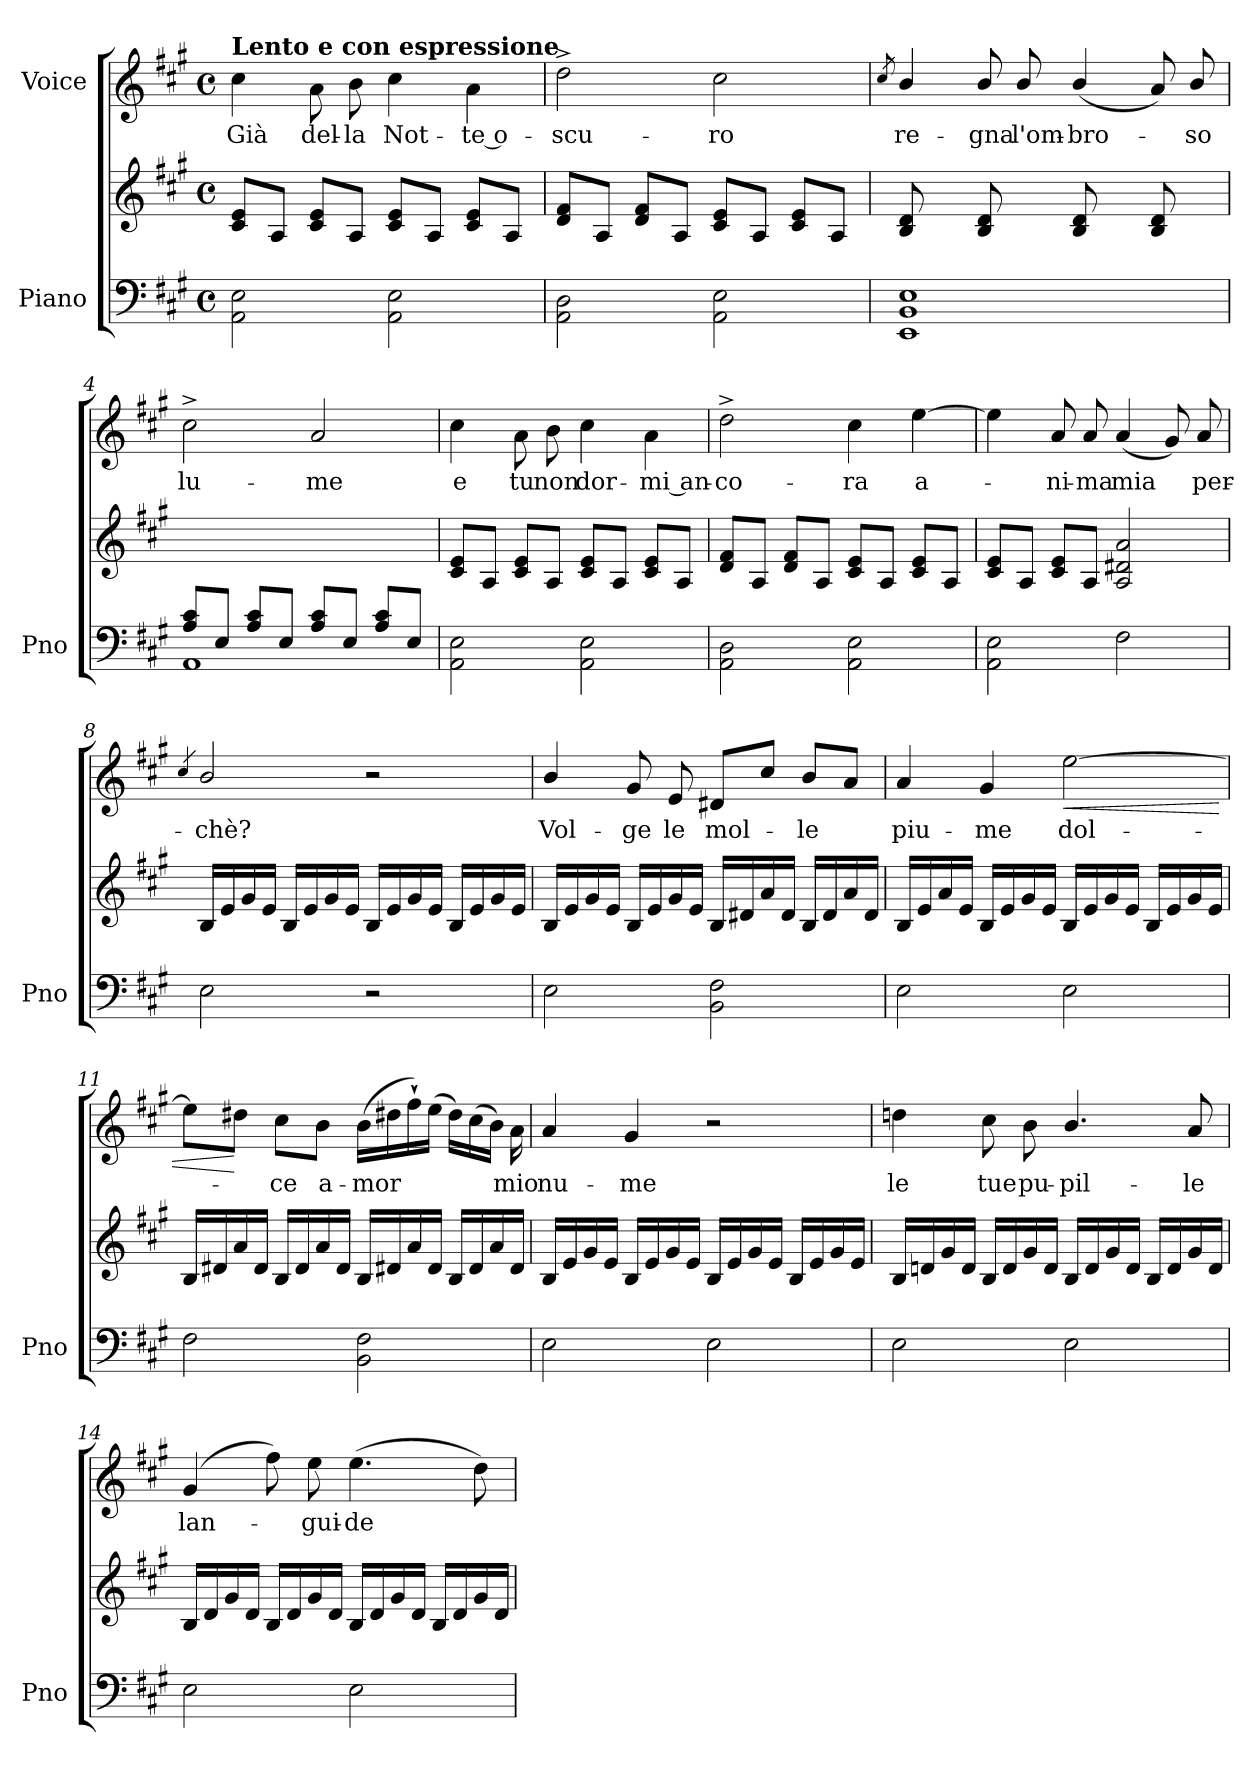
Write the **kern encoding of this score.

**kern	**kern	**kern	**text	**dynam
*part2	*part2	*part1	*part1	*part1
*staff3	*staff2	*staff1	*staff1	*staff1
*I"Piano	*	*I"Voice	*	*
*I'Pno	*	*	*	*
*clefF4	*clefG2	*clefG2	*	*
*k[f#c#g#]	*k[f#c#g#]	*k[f#c#g#]	*	*
*M4/4	*M4/4	*M4/4	*	*
*met(c)	*met(c)	*met(c)	*	*
=1	=1	=1	=1	=1
!	!	!LO:TX:a:B:t=Lento e con espressione	!	!
!	!	!	!LO:LY:b	!
2AA\ 2E\	8c#/ 8e/L	4cc#\	Già	.
.	8A/J	.	.	.
!	!	!	!LO:LY:b	!
.	8c#/ 8e/L	8a\	del-	.
!	!	!	!LO:LY:b	!
.	8A/J	8b\	-la	.
!	!	!	!LO:LY:b	!
2AA\ 2E\	8c#/ 8e/L	4cc#\	Not-	.
.	8A/J	.	.	.
!	!	!	!LO:LY:b	!
.	8c#/ 8e/L	4a\	-te o-	.
.	8A/J	.	.	.
=2	=2	=2	=2	=2
!	!	!	!LO:LY:b	!
2AA\ 2D\	8d/ 8f#/L	2dd^\	-scu-	.
.	8A/J	.	.	.
.	8d/ 8f#/L	.	.	.
.	8A/J	.	.	.
!	!	!	!LO:LY:b	!
2AA\ 2E\	8c#/ 8e/L	2cc#\	-ro	.
.	8A/J	.	.	.
.	8c#/ 8e/L	.	.	.
.	8A/J	.	.	.
=3	=3	=3	=3	=3
.	.	8qcc#/	.	.
*^	*	*	*	*
!	!	!	!	!LO:LY:b	!
8ryy	1EE 1BB 1E	8B/ 8d/L	4b/	re-	.
8E/J	.	8ryy	.	.	.
!	!	!	!	!LO:LY:b	!
8ryy	.	8B/ 8d/L	8b/	-gna	.
!	!	!	!	!LO:LY:b	!
8E/J	.	8ryy	8b/	l'om-	.
!	!	!	!	!LO:LY:b	!
8ryy	.	8B/ 8d/L	(4b/	-bro-	.
8E/J	.	8ryy	.	.	.
8ryy	.	8B/ 8d/L	8a/)	.	.
!	!	!	!	!LO:LY:b	!
8E/J	.	8ryy	8b/	-so	.
!!LO:LB:g=z
=4	=4	=4	=4	=4	=4
!	!	!	!	!LO:LY:b	!
8A/ 8c#/L	1AA	1ryy	2cc#^\	lu-	.
8E/J	.	.	.	.	.
8A/ 8c#/L	.	.	.	.	.
8E/J	.	.	.	.	.
!	!	!	!	!LO:LY:b	!
8A/ 8c#/L	.	.	2a/	-me	.
8E/J	.	.	.	.	.
8A/ 8c#/L	.	.	.	.	.
8E/J	.	.	.	.	.
*v	*v	*	*	*	*
=5	=5	=5	=5	=5
!	!	!	!LO:LY:b	!
2AA\ 2E\	8c#/ 8e/L	4cc#\	e	.
.	8A/J	.	.	.
!	!	!	!LO:LY:b	!
.	8c#/ 8e/L	8a\	tu	.
!	!	!	!LO:LY:b	!
.	8A/J	8b\	non	.
!	!	!	!LO:LY:b	!
2AA\ 2E\	8c#/ 8e/L	4cc#\	dor-	.
.	8A/J	.	.	.
!	!	!	!LO:LY:b	!
.	8c#/ 8e/L	4a\	-mi an-	.
.	8A/J	.	.	.
=6	=6	=6	=6	=6
!	!	!	!LO:LY:b	!
2AA\ 2D\	8d/ 8f#/L	2dd^\	-co-	.
.	8A/J	.	.	.
.	8d/ 8f#/L	.	.	.
.	8A/J	.	.	.
!	!	!	!LO:LY:b	!
2AA\ 2E\	8c#/ 8e/L	4cc#\	-ra	.
.	8A/J	.	.	.
!	!	!	!LO:LY:b	!
.	8c#/ 8e/L	[4ee\	a-	.
.	8A/J	.	.	.
=7	=7	=7	=7	=7
2AA\ 2E\	8c#/ 8e/L	4ee\]	.	.
.	8A/J	.	.	.
!	!	!	!LO:LY:b	!
.	8c#/ 8e/L	8a/	-ni-	.
!	!	!	!LO:LY:b	!
.	8A/J	8a/	-ma	.
!	!	!	!LO:LY:b	!
2F#\	2A/ 2d#X/ 2a/	(4a/	mia	.
.	.	8g#/)	.	.
!	!	!	!LO:LY:b	!
.	.	8a/	per-	.
!!LO:LB:g=z
=8	=8	=8	=8	=8
.	.	4qcc#/	.	.
!	!	!	!LO:LY:b	!
2E\	16B/LL	2b/	-chè?	.
.	16e/	.	.	.
.	16g#/	.	.	.
.	16e/JJ	.	.	.
.	16B/LL	.	.	.
.	16e/	.	.	.
.	16g#/	.	.	.
.	16e/JJ	.	.	.
2r	16B/LL	2r	.	.
.	16e/	.	.	.
.	16g#/	.	.	.
.	16e/JJ	.	.	.
.	16B/LL	.	.	.
.	16e/	.	.	.
.	16g#/	.	.	.
.	16e/JJ	.	.	.
=9	=9	=9	=9	=9
!	!	!	!LO:LY:b	!
2E\	16B/LL	4b/	Vol-	.
.	16e/	.	.	.
.	16g#/	.	.	.
.	16e/JJ	.	.	.
!	!	!	!LO:LY:b	!
.	16B/LL	8g#/	-ge	.
.	16e/	.	.	.
!	!	!	!LO:LY:b	!
.	16g#/	8e/	le	.
.	16e/JJ	.	.	.
!	!	!	!LO:LY:b	!
2BB\ 2F#\	16B/LL	8d#X/L	mol-	.
.	16d#X/	.	.	.
.	16a/	8cc#/J	.	.
.	16d#/JJ	.	.	.
!	!	!	!LO:LY:b	!
.	16B/LL	8b/L	-le	.
.	16d#/	.	.	.
.	16a/	8a/J	.	.
.	16d#/JJ	.	.	.
!!LO:LB:g=z
=10	=10	=10	=10	=10
!	!	!	!LO:LY:b	!
2E\	16B/LL	4a/	piu-	.
.	16e/	.	.	.
.	16a/	.	.	.
.	16e/JJ	.	.	.
!	!	!	!LO:LY:b	!
.	16B/LL	4g#/	-me	.
.	16e/	.	.	.
.	16g#/	.	.	.
.	16e/JJ	.	.	.
!	!	!	!LO:LY:b	!LO:HP:b
2E\	16B/LL	[2ee\	dol-	<
.	16e/	.	.	.
.	16g#/	.	.	.
.	16e/JJ	.	.	.
.	16B/LL	.	.	.
.	16e/	.	.	.
.	16g#/	.	.	.
.	16e/JJ	.	.	.
=11	=11	=11	=11	=11
2F#\	16B/LL	8ee\L]	.	.
.	16d#X/	.	.	.
.	16a/	8dd#X\J	.	[
.	16d#/JJ	.	.	.
!	!	!	!LO:LY:b	!
.	16B/LL	8cc#\L	-ce	.
.	16d#/	.	.	.
!	!	!	!LO:LY:b	!
.	16a/	8b\J	a-	.
.	16d#/JJ	.	.	.
!	!	!	!LO:LY:b	!
2BB\ 2F#\	16B/LL	(16b\LL	-mor	.
.	16d#X/	16dd#X\	.	.
.	16a/	16ff#`\)	.	.
.	16d#/JJ	(16ee\JJ	.	.
.	16B/LL	16dd#\LL)	.	.
.	16d#/	(16cc#\	.	.
.	16a/	16b\JJ)	.	.
!	!	!	!LO:LY:b	!
.	16d#/JJ	16a\	mio	.
!!LO:PB:g=z
=12	=12	=12	=12	=12
!	!	!	!LO:LY:b	!
2E\	16B/LL	4a/	nu-	.
.	16e/	.	.	.
.	16g#/	.	.	.
.	16e/JJ	.	.	.
!	!	!	!LO:LY:b	!
.	16B/LL	4g#/	-me	.
.	16e/	.	.	.
.	16g#/	.	.	.
.	16e/JJ	.	.	.
2E\	16B/LL	2r	.	.
.	16e/	.	.	.
.	16g#/	.	.	.
.	16e/JJ	.	.	.
.	16B/LL	.	.	.
.	16e/	.	.	.
.	16g#/	.	.	.
.	16e/JJ	.	.	.
=13	=13	=13	=13	=13
!	!	!	!LO:LY:b	!
2E\	16B/LL	4ddn\	le	.
.	16dn/	.	.	.
.	16g#/	.	.	.
.	16d/JJ	.	.	.
!	!	!	!LO:LY:b	!
.	16B/LL	8cc#\	tue	.
.	16d/	.	.	.
!	!	!	!LO:LY:b	!
.	16g#/	8b\	pu-	.
.	16d/JJ	.	.	.
!	!	!	!LO:LY:b	!
2E\	16B/LL	4.b/	-pil-	.
.	16d/	.	.	.
.	16g#/	.	.	.
.	16d/JJ	.	.	.
.	16B/LL	.	.	.
.	16d/	.	.	.
!	!	!	!LO:LY:b	!
.	16g#/	8a/	-le	.
.	16d/JJ	.	.	.
!!LO:LB:g=z
=14	=14	=14	=14	=14
!	!	!	!LO:LY:b	!
2E\	16B/LL	(4g#/	lan-	.
.	16d/	.	.	.
.	16g#/	.	.	.
.	16d/JJ	.	.	.
.	16B/LL	8ff#\)	.	.
.	16d/	.	.	.
!	!	!	!LO:LY:b	!
.	16g#/	8ee\	-gui-	.
.	16d/JJ	.	.	.
!	!	!	!LO:LY:b	!
2E\	16B/LL	(4.ee\	-de	.
.	16d/	.	.	.
.	16g#/	.	.	.
.	16d/JJ	.	.	.
.	16B/LL	.	.	.
.	16d/	.	.	.
.	16g#/	8dd\)	.	.
.	16d/JJ	.	.	.
=	=	=	=	=
*-	*-	*-	*-	*-
